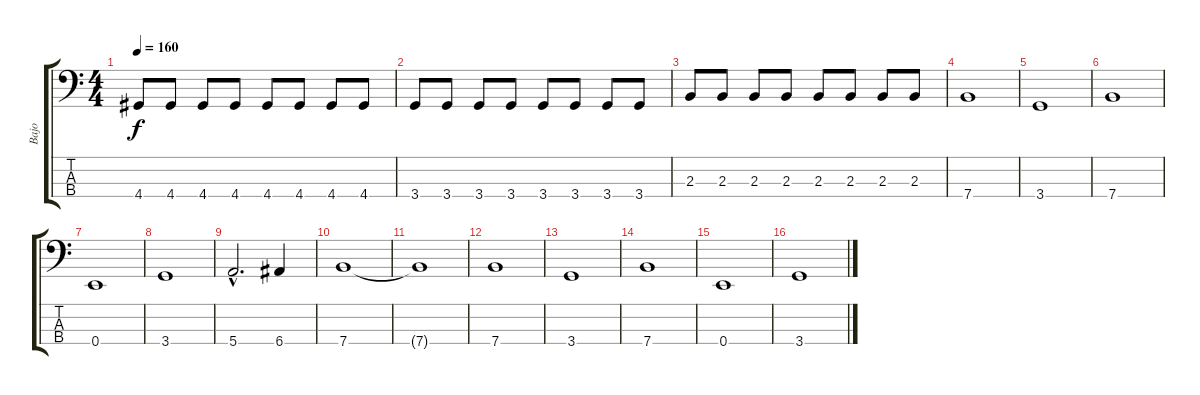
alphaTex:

\track ("Bajo" "Bajo") {instrument electricbassfinger}
\staff {score tabs}
\tuning (G2 D2 A1 E1) {hide}
\ts (4 4)
\tempo 160
\clef f4
\ks c
4.4.8{dy f} 4.4.8 4.4.8 4.4.8 4.4.8 4.4.8 4.4.8 4.4.8 |
3.4.8 3.4.8 3.4.8 3.4.8 3.4.8 3.4.8 3.4.8 3.4.8 |
2.3.8 2.3.8 2.3.8 2.3.8 2.3.8 2.3.8 2.3.8 2.3.8 |
7.4.1 |
3.4.1 |
7.4.1 |
0.4.1 |
3.4.1 |
5.4{hac}.2{d} 6.4.4 |
7.4.1 |
7.4{t}.1 |
7.4.1 |
3.4.1 |
7.4.1 |
0.4.1 |
3.4.1
